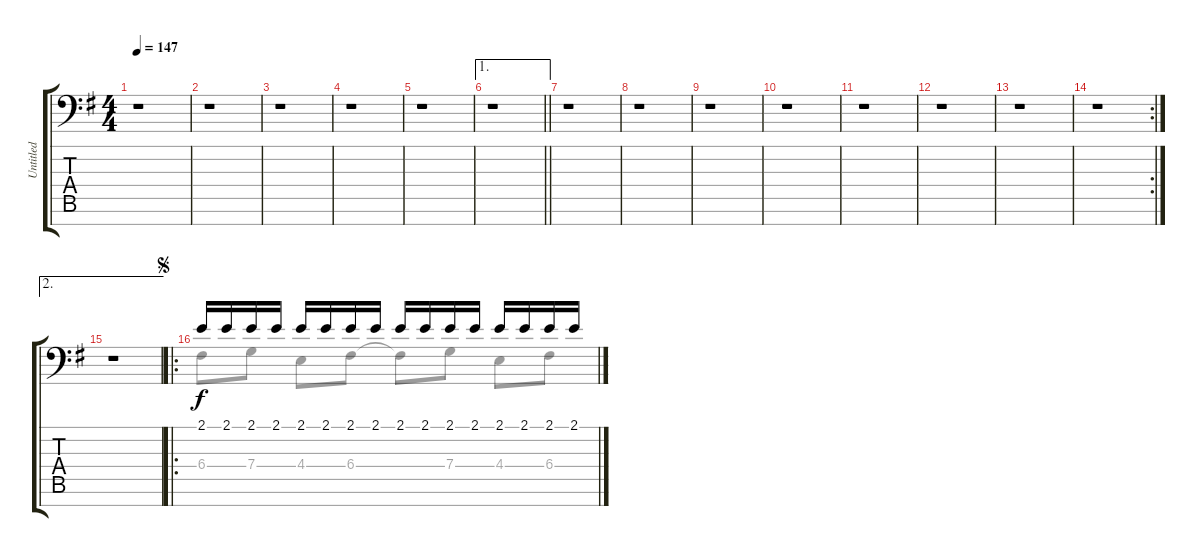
\track ("Untitled" "Untitled") {instrument lead2sawtooth}
\staff {score tabs}
\tuning (D4 A3 F3 C3 G2 D2 A1) {hide}
\voice
\ts (4 4)
\tempo 147
\clef f4
\ks g
r.1{dy f} |
r.1 |
r.1 |
r.1 |
r.1 |
\ae 1
\barLineRight lightlight
r.1 |
\section ("" " ")
r.1 |
r.1 |
r.1 |
r.1 |
r.1 |
r.1 |
r.1 |
\rc 2
r.1 |
\ae 2
r.1 |
\ro
\jump segno
2.1.16 2.1.16 2.1.16 2.1.16 2.1.16 2.1.16 2.1.16 2.1.16 2.1.16 2.1.16 2.1.16 2.1.16 2.1.16 2.1.16 2.1.16 2.1.16
\voice
\clef f4
\ottava regular
\simile none
\ks g
|
|
|
|
|
\barLineRight lightlight
|
|
|
|
|
|
|
|
|
|
6.4.8 7.4.8 4.4.8 6.4.8 6.4{t}.8 7.4.8 4.4.8 6.4.8
